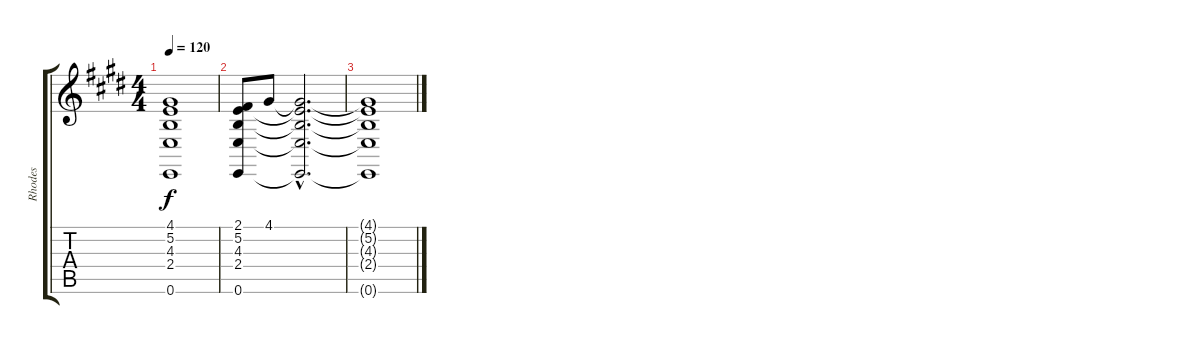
\track ("Rhodes" "Rhodes") {instrument electricpiano1}
\staff {score tabs}
\tuning (E4 B3 G3 D3 A2 E2) {hide}
\ts (4 4)
\tempo 120
\clef g2
\ks e
(4.1{t} 5.2{t} 4.3{t} 2.4{t} 0.6{t}).1{dy f} |
(2.1 5.2 4.3 2.4 0.6).8 4.1.8 (4.1{hac t} 5.2{hac t} 4.3{hac t} 2.4{hac t} 0.6{hac t}).2{d} |
(4.1{t} 5.2{t} 4.3{t} 2.4{t} 0.6{t}).1
